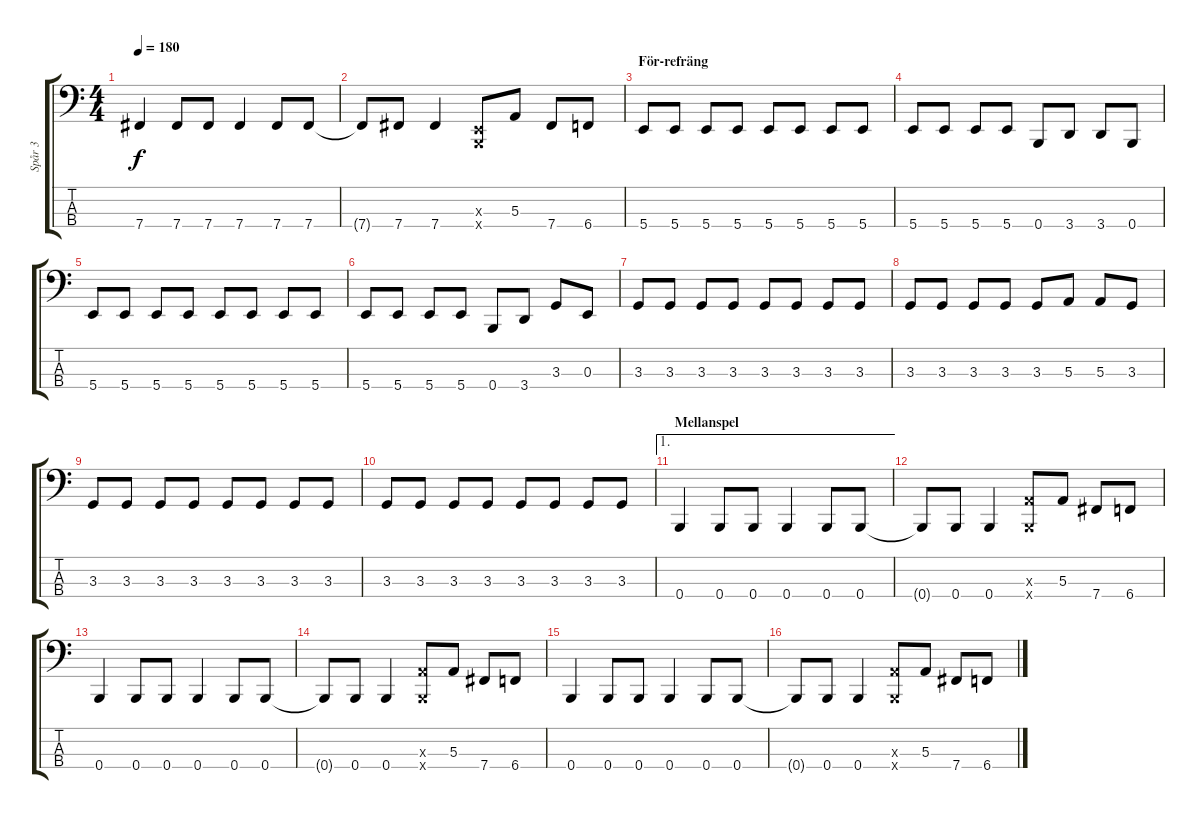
\track ("Spår 3" "Spår 3") {instrument electricbasspick}
\staff {score tabs}
\tuning (D2 A1 E1 B0) {hide}
\ts (4 4)
\tempo 180
\clef f4
\ks c
7.4.4{dy f} 7.4.8 7.4.8 7.4.4 7.4.8 7.4.8 |
7.4{t}.8 7.4.8 7.4.4 (0.3{x} 0.4{x}).8 5.3.8 7.4.8 6.4.8 |
\section ("" "För-refräng")
5.4.8 5.4.8 5.4.8 5.4.8 5.4.8 5.4.8 5.4.8 5.4.8 |
5.4.8 5.4.8 5.4.8 5.4.8 0.4.8 3.4.8 3.4.8 0.4.8 |
5.4.8 5.4.8 5.4.8 5.4.8 5.4.8 5.4.8 5.4.8 5.4.8 |
5.4.8 5.4.8 5.4.8 5.4.8 0.4.8 3.4.8 3.3.8 0.3.8 |
3.3.8 3.3.8 3.3.8 3.3.8 3.3.8 3.3.8 3.3.8 3.3.8 |
3.3.8 3.3.8 3.3.8 3.3.8 3.3.8 5.3.8 5.3.8 3.3.8 |
3.3.8 3.3.8 3.3.8 3.3.8 3.3.8 3.3.8 3.3.8 3.3.8 |
3.3.8 3.3.8 3.3.8 3.3.8 3.3.8 3.3.8 3.3.8 3.3.8 |
\ae 1
\section ("" "Mellanspel")
0.4.4 0.4.8 0.4.8 0.4.4 0.4.8 0.4.8 |
0.4{t}.8 0.4.8 0.4.4 (5.3{x} 0.4{x}).8 5.3.8 7.4.8 6.4.8 |
0.4.4 0.4.8 0.4.8 0.4.4 0.4.8 0.4.8 |
0.4{t}.8 0.4.8 0.4.4 (5.3{x} 0.4{x}).8 5.3.8 7.4.8 6.4.8 |
0.4.4 0.4.8 0.4.8 0.4.4 0.4.8 0.4.8 |
0.4{t}.8 0.4.8 0.4.4 (5.3{x} 0.4{x}).8 5.3.8 7.4.8 6.4.8
